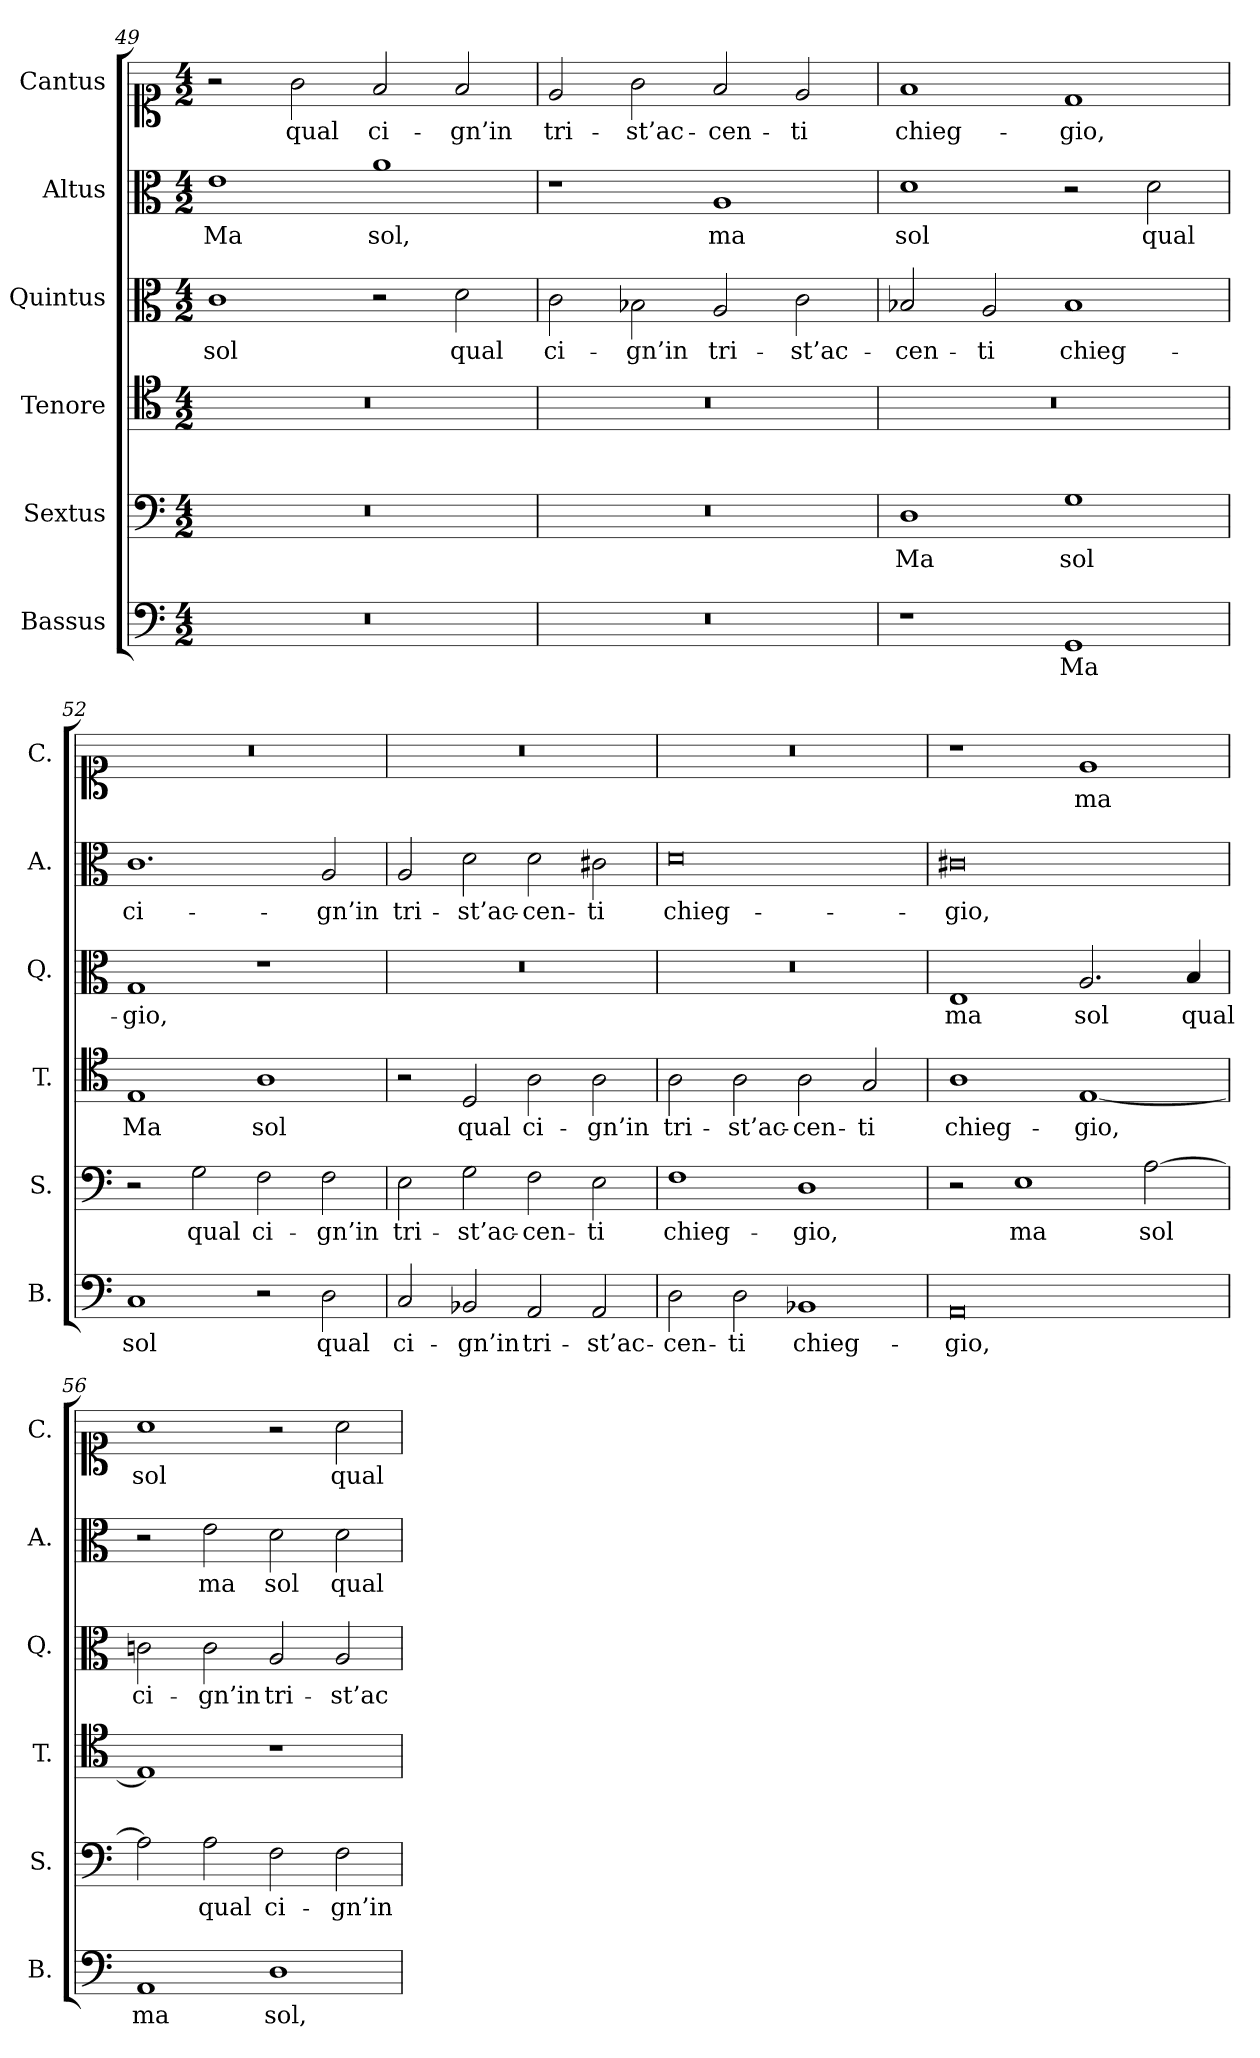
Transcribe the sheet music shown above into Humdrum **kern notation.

**kern	**text	**kern	**text	**kern	**text	**kern	**text	**kern	**text	**kern	**text
*part6	*part6	*part5	*part5	*part4	*part4	*part3	*part3	*part2	*part2	*part1	*part1
*staff6	*staff6	*staff5	*staff5	*staff4	*staff4	*staff3	*staff3	*staff2	*staff2	*staff1	*staff1
*I"Bassus	*	*I"Sextus	*	*I"Tenore	*	*I"Quintus	*	*I"Altus	*	*I"Cantus	*
*I'B.	*	*I'S.	*	*I'T.	*	*I'Q.	*	*I'A.	*	*I'C.	*
*clefF4	*	*clefF4	*	*clefC4	*	*clefC3	*	*clefC3	*	*clefC1	*
*k[]	*	*k[]	*	*k[]	*	*k[]	*	*k[]	*	*k[]	*
*M4/2	*	*M4/2	*	*M4/2	*	*M4/2	*	*M4/2	*	*M4/2	*
=49	=49	=49	=49	=49	=49	=49	=49	=49	=49	=49	=49
0r	.	0r	.	0r	.	1c	sol	1e	Ma	2r	.
.	.	.	.	.	.	.	.	.	.	2g\	qual
.	.	.	.	.	.	2r	.	1a	sol,	2f/	ci-
.	.	.	.	.	.	2d\	qual	.	.	2f/	-gn’in
!!LO:LB:g=z
=50	=50	=50	=50	=50	=50	=50	=50	=50	=50	=50	=50
0r	.	0r	.	0r	.	2c\	ci-	1r	.	2e/	tri-
.	.	.	.	.	.	2B-X\	-gn’in	.	.	2g\	-st’ac-
.	.	.	.	.	.	2A/	tri-	1A	ma	2f/	-cen-
.	.	.	.	.	.	2c\	-st’ac-	.	.	2e/	-ti
=51	=51	=51	=51	=51	=51	=51	=51	=51	=51	=51	=51
1r	.	1D	Ma	0r	.	2B-X/	-cen-	1d	sol	1f	chieg-
.	.	.	.	.	.	2A/	-ti	.	.	.	.
1GG	Ma	1G	sol	.	.	1B-	chieg-	2r	.	1d	-gio,
.	.	.	.	.	.	.	.	2d\	qual	.	.
=52	=52	=52	=52	=52	=52	=52	=52	=52	=52	=52	=52
1C	sol	2r	.	1E	Ma	1G	-gio,	1.c	ci-	0r	.
.	.	2G\	qual	.	.	.	.	.	.	.	.
2r	.	2F\	ci-	1A	sol	1r	.	.	.	.	.
2D\	qual	2F\	-gn’in	.	.	.	.	2A/	-gn’in	.	.
=53	=53	=53	=53	=53	=53	=53	=53	=53	=53	=53	=53
2C/	ci-	2E\	tri-	2r	.	0r	.	2A/	tri-	0r	.
2BB-X/	-gn’in	2G\	-st’ac-	2D/	qual	.	.	2d\	-st’ac-	.	.
2AA/	tri-	2F\	-cen-	2A\	ci-	.	.	2d\	-cen-	.	.
2AA/	-st’ac-	2E\	-ti	2A\	-gn’in	.	.	2c#X\	-ti	.	.
!!LO:PB:g=z
=54	=54	=54	=54	=54	=54	=54	=54	=54	=54	=54	=54
2D\	cen-	1F	chieg-	2A\	tri-	0r	.	0d	-chieg-	0r	.
2D\	-ti	.	.	2A\	-st’ac-	.	.	.	.	.	.
1BB-X	chieg-	1D	-gio,	2A\	-cen-	.	.	.	.	.	.
.	.	.	.	2G/	-ti	.	.	.	.	.	.
=55	=55	=55	=55	=55	=55	=55	=55	=55	=55	=55	=55
0AA	-gio,	2r	.	1A	chieg-	1E	ma	0c#X	-gio,	1r	.
.	.	1E	ma	.	.	.	.	.	.	.	.
.	.	.	.	[1E	-gio,	2.A/	sol	.	.	1e	ma
.	.	[2A\	sol	.	.	.	.	.	.	.	.
.	.	.	.	.	.	4B/	qual	.	.	.	.
=56	=56	=56	=56	=56	=56	=56	=56	=56	=56	=56	=56
1AA	ma	2A\]	.	1E]	.	2cn\	ci-	2r	.	1a	sol
.	.	2A\	qual	.	.	2c\	-gn’in	2e\	ma	.	.
1D	sol,	2F\	ci-	1r	.	2A/	tri-	2d\	sol	2r	.
.	.	2F\	-gn’in	.	.	2A/	-st’ac-	2d\	qual	2a\	qual
=	=	=	=	=	=	=	=	=	=	=	=
*-	*-	*-	*-	*-	*-	*-	*-	*-	*-	*-	*-
